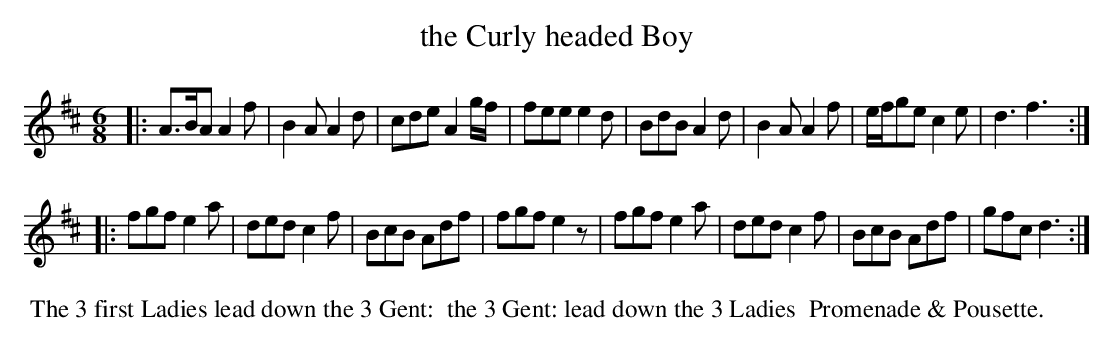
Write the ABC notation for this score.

X:1
T: the Curly headed Boy
M: 6/8
L: 1/8
K: D
|:\
A>BA A2f | B2A A2d | cde A2g/f/ | fee e2d |\
BdB A2d | B2A A2f | e/f/ge c2e | d3 f3 :|
|:\
fgf e2a | ded c2f | BcB Adf | fgf e2z |\
fgf e2a | ded c2f | BcB Adf | gfc d3 :|
